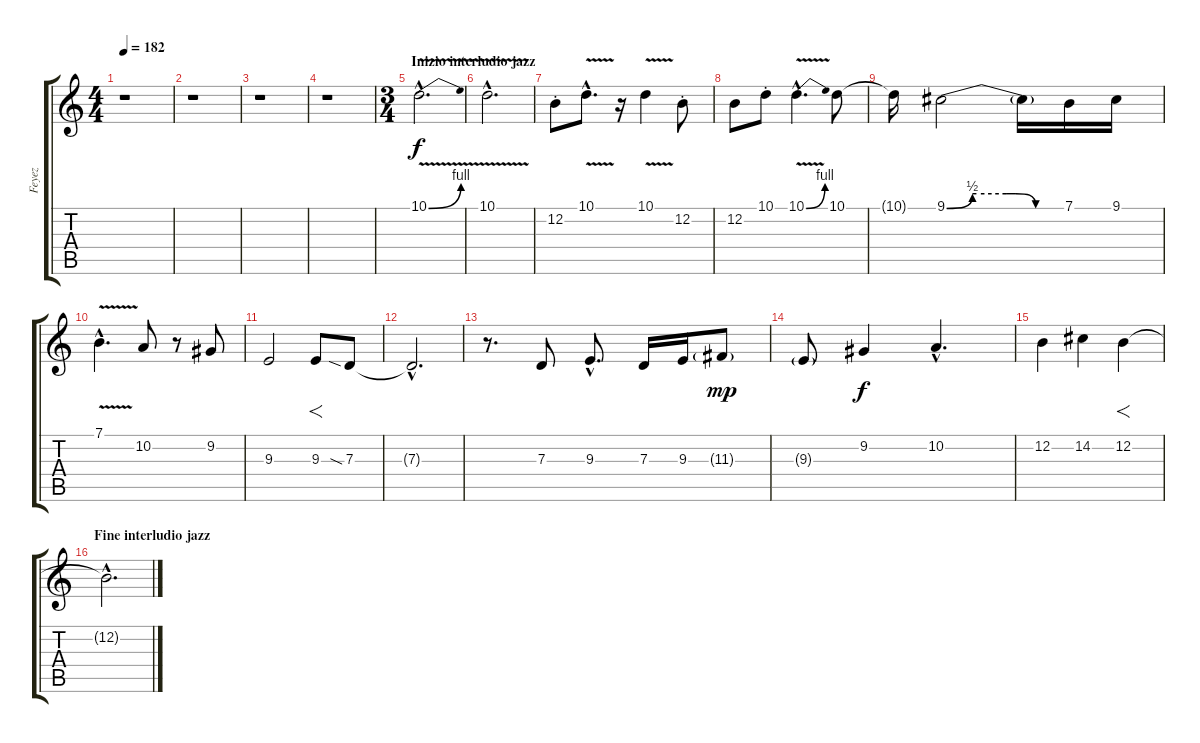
\track ("Feyez" "Feyez") {instrument baritonesax}
\staff {score tabs}
\tuning (E4 B3 G3 D3 A2 E2) {hide}
\ts (4 4)
\tempo 182
\clef g2
\ks c
r.1{dy f} |
r.1 |
r.1 |
r.1 |
\ts (3 4)
\section ("" "Inizio interludio jazz")
10.1{be (bend 0 0 60 4) v hac}.2{d} |
10.1{v hac}.2{d} |
12.2{st}.8 10.1{v hac}.8{d} r.16 10.1{v}.4 12.2{st}.8 |
12.2.8 10.1{st}.8 10.1{be (bend 0 0 60 4) v hac}.4{d} 10.1.8 |
10.1{t}.16 9.1{be (custom 0 0 13 2 15 2 30 2 33 2 35 2 45 0 60 0)}.2 9.1{t}.16 7.1.16 9.1.16 |
7.1{v hac}.4{d} 10.2.8 r.8 9.2.8 |
9.3.2 9.3.8{f} 7.3{sia}.8 |
7.3{hac t}.2{d} |
r.8{d} 7.3.8 9.3{hac}.8{d} 7.3.16 9.3.16 11.3{g}.8{dy mp} |
9.3{g}.8 9.2.4{dy f} 10.2{hac}.4{d} |
12.2.4 14.2.4 12.2.4{f} |
\section ("" "Fine interludio jazz")
12.2{hac t}.2{d}
